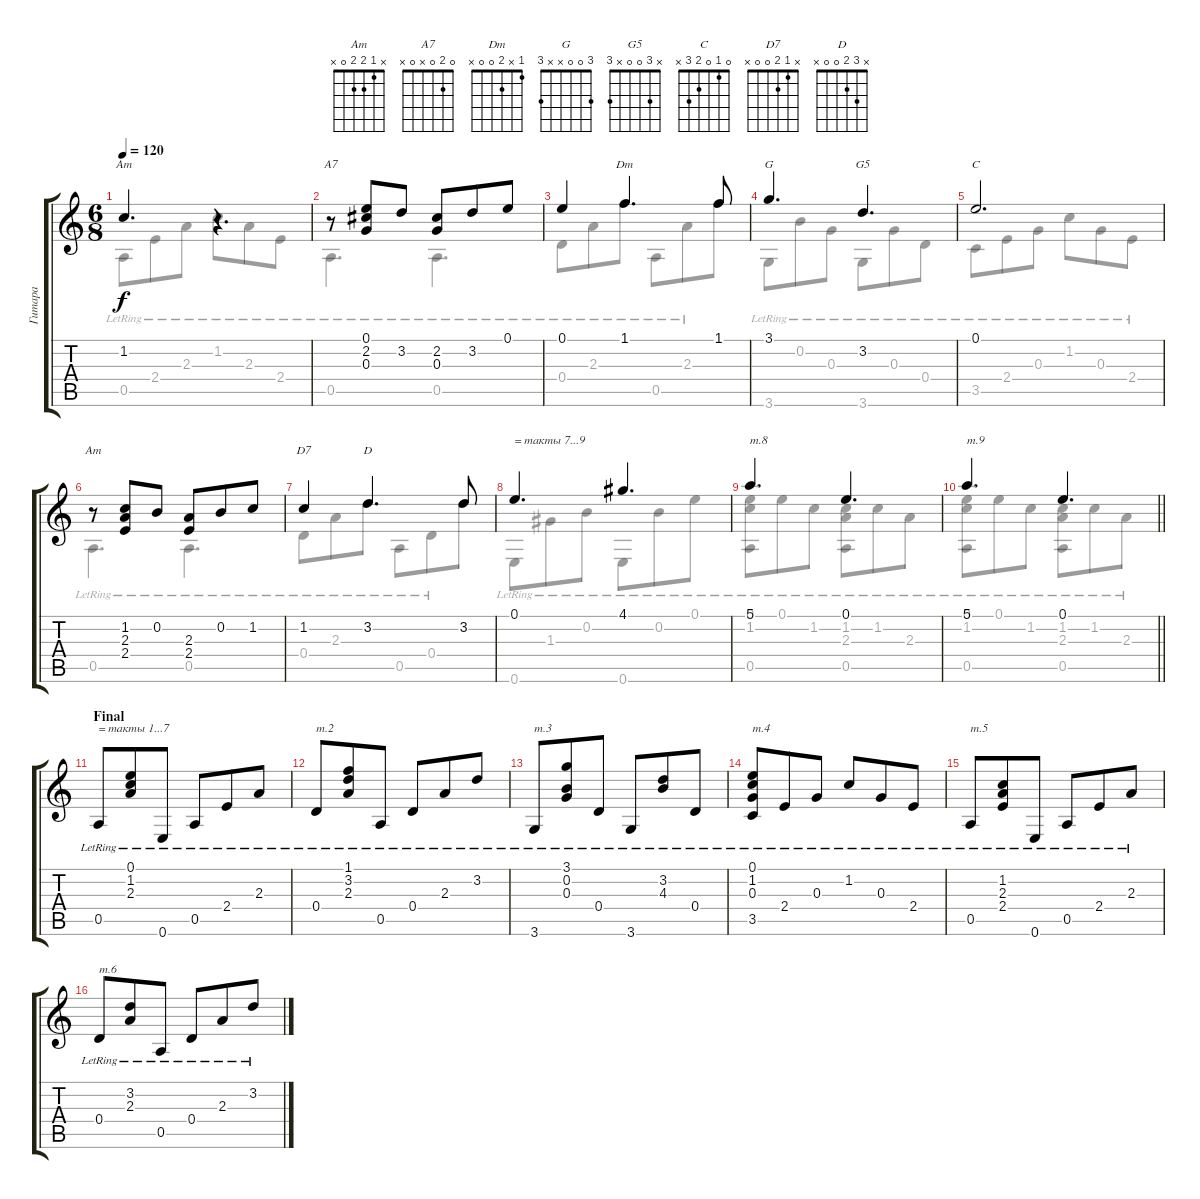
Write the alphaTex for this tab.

\track ("Гитара" "Гитара") {instrument acousticguitarnylon}
\staff {score tabs}
\tuning (E4 B3 G3 D3 A2 E2) {hide}
\chord ("Am" 0 1 2 2 0 x)
\chord ("A7" 0 2 0 x 0 x)
\chord ("Dm" 1 x 2 0 0 x)
\chord ("G" 3 0 0 x x 3)
\chord ("G5" x 3 0 0 x 3)
\chord ("C" 0 1 0 2 3 x)
\chord ("Am" x 1 2 2 0 x)
\chord ("D7" x 1 2 0 0 x)
\chord ("D" x 3 2 0 0 x)
\voice
\ts (6 8)
\tempo 120
\clef g2
\ks c
1.2{t}.4{d ch "Am" dy f} r.4{d} |
r.8{ch "A7"} (0.1 2.2 0.3).8 3.2.8 (2.2 0.3).8 3.2.8 0.1.8 |
0.1.4 1.1.4{d ch "Dm"} 1.1.8 |
3.1.4{d ch "G"} 3.2.4{d ch "G5"} |
0.1.2{d ch "C"} |
r.8{ch "Am"} (1.2 2.3 2.4).8 0.2.8 (2.3 2.4).8 0.2.8 1.2.8 |
1.2.4{ch "D7"} 3.2.4{d ch "D"} 3.2.8 |
0.1.4{d txt "= такты 7...9"} 4.1.4{d} |
5.1.4{d txt "т.8"} 0.1.4{d} |
\barLineRight lightlight
5.1.4{d txt "т.9"} 0.1.4{d} |
\section ("" "Final")
0.5{lr}.8{txt "= такты 1...7"} (0.1{lr} 1.2{lr} 2.3{lr}).8 0.6{lr}.8 0.5{lr}.8 2.4{lr}.8 2.3{lr}.8 |
0.4{lr}.8{txt "т.2"} (1.1{lr} 3.2{lr} 2.3{lr}).8 0.5{lr}.8 0.4{lr}.8 2.3{lr}.8 3.2{lr}.8 |
3.6{lr}.8{txt "т.3"} (3.1{lr} 0.2{lr} 0.3{lr}).8 0.4{lr}.8 3.6{lr}.8 (3.2{lr} 4.3{lr}).8 0.4{lr}.8 |
(0.1{lr} 1.2{lr} 0.3{lr} 3.5{lr}).8{txt "т.4"} 2.4{lr}.8 0.3{lr}.8 1.2{lr}.8 0.3{lr}.8 2.4{lr}.8 |
0.5{lr}.8{txt "т.5"} (1.2{lr} 2.3{lr} 2.4{lr}).8 0.6{lr}.8 0.5{lr}.8 2.4{lr}.8 2.3{lr}.8 |
0.4{lr}.8{txt "т.6"} (3.2{lr} 2.3{lr}).8 0.5{lr}.8 0.4{lr}.8 2.3{lr}.8 3.2{lr}.8
\voice
\clef g2
\ottava regular
\simile none
\ks c
0.5{lr}.8{dy f} 2.4{lr}.8 2.3{lr}.8 1.2{lr}.8 2.3{lr}.8 2.4{lr}.8 |
0.5{lr}.4{d} 0.5{lr}.4{d} |
0.4{lr}.8 2.3{lr}.8 1.1{lr}.8 0.5{lr}.8 2.3{lr}.8 1.1.8 |
3.6{lr}.8 0.2{lr}.8 0.3{lr}.8 3.6{lr}.8 0.3{lr}.8 0.4{lr}.8 |
3.5{lr}.8 2.4{lr}.8 0.3{lr}.8 1.2{lr}.8 0.3{lr}.8 2.4{lr}.8 |
0.5{lr}.4{d} 0.5{lr}.4{d} |
0.4{lr}.8 2.3{lr}.8 3.2{lr}.8 0.5{lr}.8 0.4{lr}.8 3.2.8 |
0.6{lr}.8 1.3{lr}.8 0.2{lr}.8 0.6{lr}.8 0.2{lr}.8 0.1{lr}.8 |
(0.1{lr} 1.2{lr} 0.5{lr}).8 0.1{lr}.8 1.2{lr}.8 (1.2{lr} 2.3{lr} 0.5{lr}).8 1.2{lr}.8 2.3{lr}.8 |
\barLineRight lightlight
(0.1{lr} 1.2{lr} 0.5{lr}).8 0.1{lr}.8 1.2{lr}.8 (1.2{lr} 2.3{lr} 0.5{lr}).8 1.2{lr}.8 2.3{lr}.8 |
|
|
|
|
|
